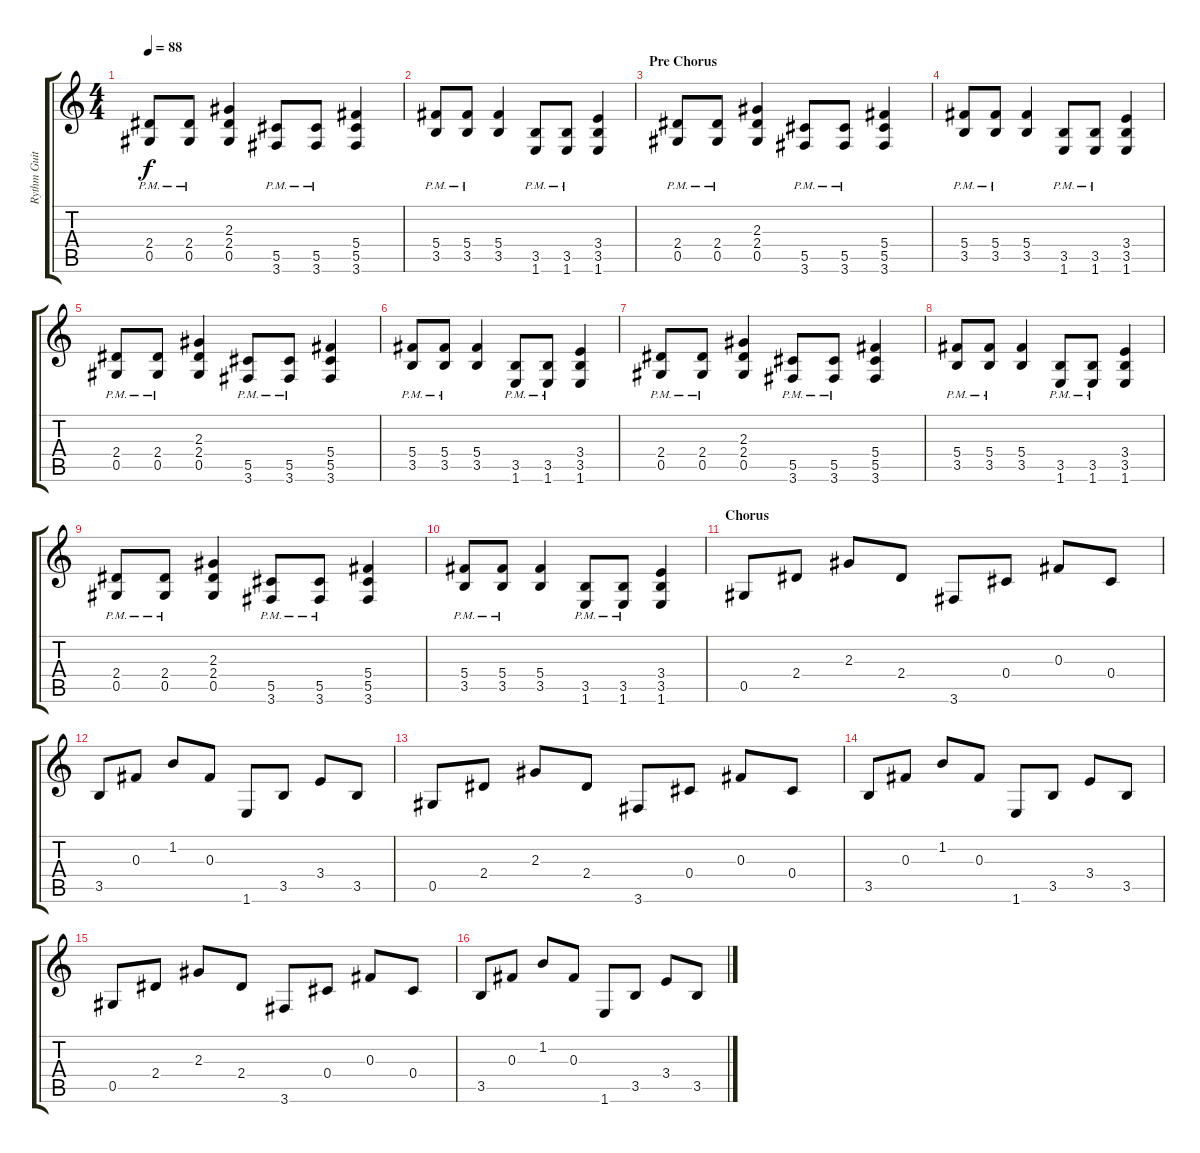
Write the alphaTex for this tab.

\track ("Rythm Guitar" "Rythm Guit") {instrument distortionguitar}
\staff {score tabs}
\tuning (Eb4 Bb3 Gb3 Db3 Ab2 Eb2) {hide}
\ts (4 4)
\tempo 88
\clef g2
\ks c
(2.4{pm} 0.5{pm}).8{dy f} (2.4{pm} 0.5{pm}).8 (2.3 2.4 0.5).4 (5.5 3.6{pm}).8 (5.5 3.6{pm}).8 (5.4 5.5 3.6).4 |
(5.4 3.5{pm}).8 (5.4 3.5{pm}).8 (5.4 3.5).4 (3.5{pm} 1.6{pm}).8 (3.5{pm} 1.6{pm}).8 (3.4 3.5 1.6).4 |
\section ("" "Pre Chorus")
(2.4{pm} 0.5{pm}).8 (2.4{pm} 0.5{pm}).8 (2.3 2.4 0.5).4 (5.5 3.6{pm}).8 (5.5 3.6{pm}).8 (5.4 5.5 3.6).4 |
(5.4 3.5{pm}).8 (5.4 3.5{pm}).8 (5.4 3.5).4 (3.5{pm} 1.6{pm}).8 (3.5{pm} 1.6{pm}).8 (3.4 3.5 1.6).4 |
(2.4{pm} 0.5{pm}).8 (2.4{pm} 0.5{pm}).8 (2.3 2.4 0.5).4 (5.5 3.6{pm}).8 (5.5 3.6{pm}).8 (5.4 5.5 3.6).4 |
(5.4 3.5{pm}).8 (5.4 3.5{pm}).8 (5.4 3.5).4 (3.5{pm} 1.6{pm}).8 (3.5{pm} 1.6{pm}).8 (3.4 3.5 1.6).4 |
(2.4{pm} 0.5{pm}).8 (2.4{pm} 0.5{pm}).8 (2.3 2.4 0.5).4 (5.5 3.6{pm}).8 (5.5 3.6{pm}).8 (5.4 5.5 3.6).4 |
(5.4 3.5{pm}).8 (5.4 3.5{pm}).8 (5.4 3.5).4 (3.5{pm} 1.6{pm}).8 (3.5{pm} 1.6{pm}).8 (3.4 3.5 1.6).4 |
(2.4{pm} 0.5{pm}).8 (2.4{pm} 0.5{pm}).8 (2.3 2.4 0.5).4 (5.5 3.6{pm}).8 (5.5 3.6{pm}).8 (5.4 5.5 3.6).4 |
(5.4 3.5{pm}).8 (5.4 3.5{pm}).8 (5.4 3.5).4 (3.5{pm} 1.6{pm}).8 (3.5{pm} 1.6{pm}).8 (3.4 3.5 1.6).4 |
\section ("" "Chorus")
0.5.8 2.4.8 2.3.8 2.4.8 3.6.8 0.4.8 0.3.8 0.4.8 |
3.5.8 0.3.8 1.2.8 0.3.8 1.6.8 3.5.8 3.4.8 3.5.8 |
0.5.8 2.4.8 2.3.8 2.4.8 3.6.8 0.4.8 0.3.8 0.4.8 |
3.5.8 0.3.8 1.2.8 0.3.8 1.6.8 3.5.8 3.4.8 3.5.8 |
0.5.8 2.4.8 2.3.8 2.4.8 3.6.8 0.4.8 0.3.8 0.4.8 |
3.5.8 0.3.8 1.2.8 0.3.8 1.6.8 3.5.8 3.4.8 3.5.8
